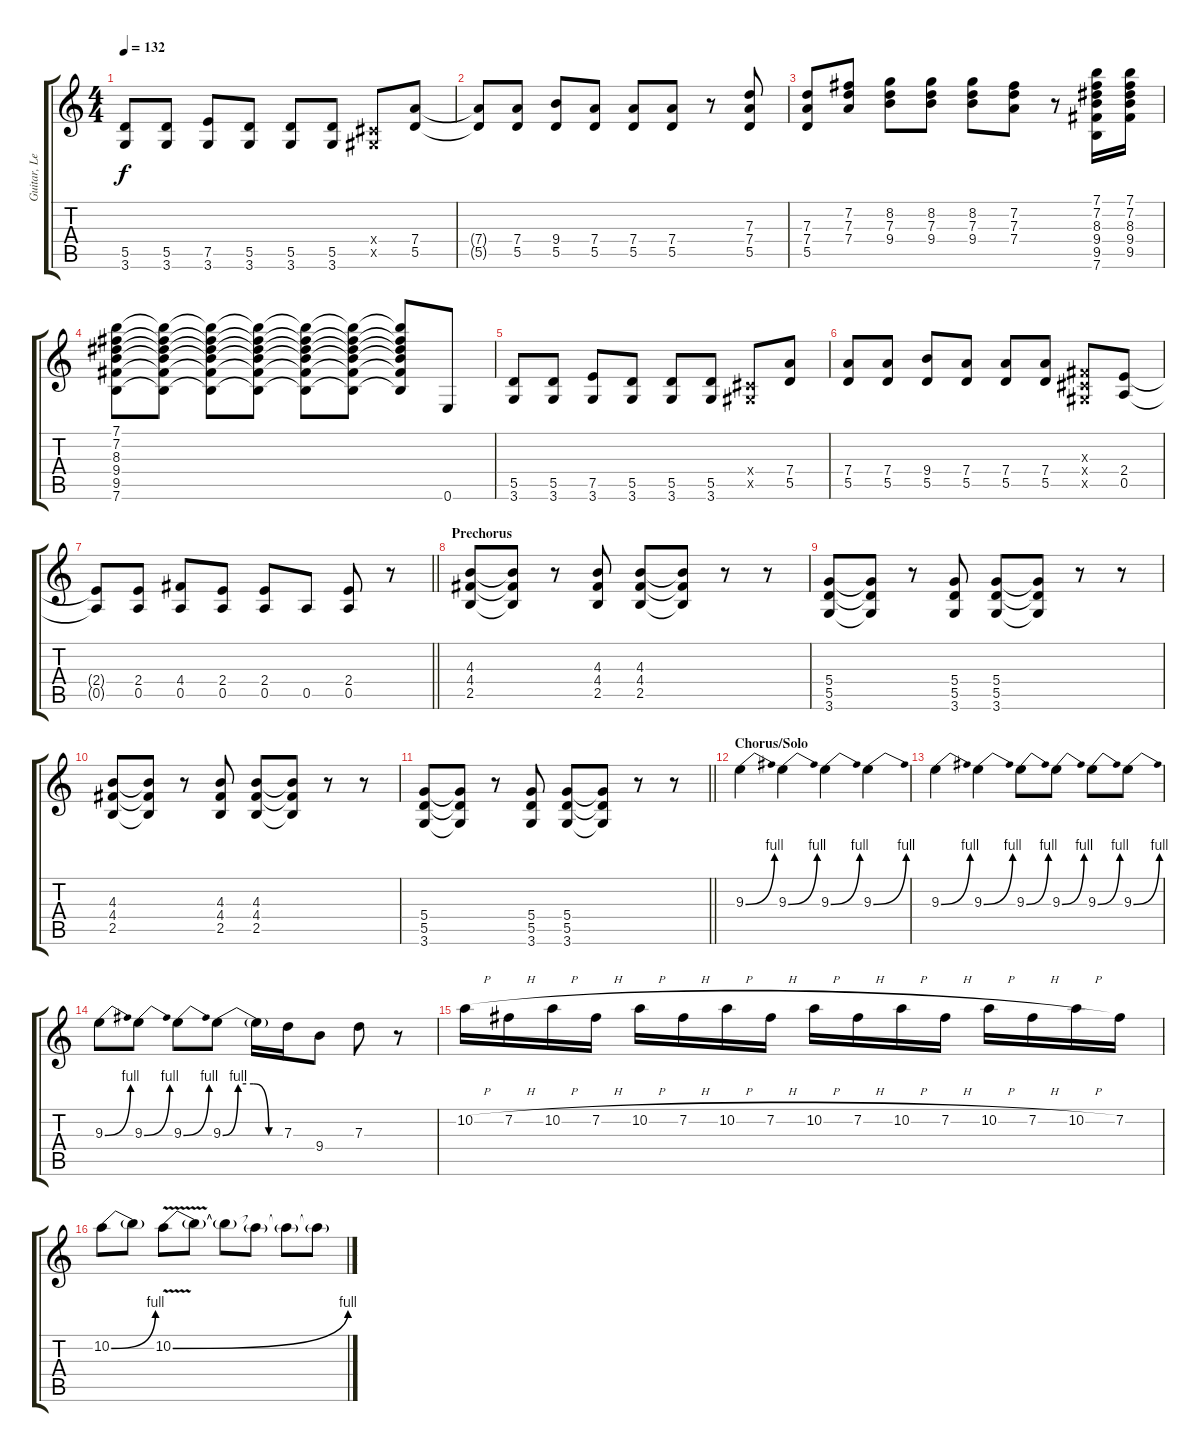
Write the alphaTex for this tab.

\track ("Guitar, Lead" "Guitar, Le") {instrument distortionguitar}
\staff {score tabs}
\tuning (E4 B3 G3 D3 A2 E2) {hide}
\ts (4 4)
\tempo 132
\clef g2
\ks c
(5.5 3.6).8{dy f} (5.5 3.6).8 (7.5 3.6).8 (5.5 3.6).8 (5.5 3.6).8 (5.5 3.6).8 (-1.4{x} -1.5{x}).8 (7.4 5.5).8 |
(7.4{t} 5.5{t}).8 (7.4 5.5).8 (9.4 5.5).8 (7.4 5.5).8 (7.4 5.5).8 (7.4 5.5).8 r.8 (7.3 7.4 5.5).8 |
(7.3 7.4 5.5).8 (7.2 7.3 7.4).8 (8.2 7.3 9.4).8 (8.2 7.3 9.4).8 (8.2 7.3 9.4).8 (7.2 7.3 7.4).8 r.8 (7.1 7.2 8.3 9.4 9.5 7.6).16 (7.1 7.2 8.3 9.4 9.5).16 |
(7.1 7.2 8.3 9.4 9.5 7.6).8 (7.1{t} 7.2{t} 8.3{t} 9.4{t} 9.5{t} 7.6{t}).8 (7.1{t} 7.2{t} 8.3{t} 9.4{t} 9.5{t} 7.6{t}).8 (7.1{t} 7.2{t} 8.3{t} 9.4{t} 9.5{t} 7.6{t}).8 (7.1{t} 7.2{t} 8.3{t} 9.4{t} 9.5{t} 7.6{t}).8 (7.1{t} 7.2{t} 8.3{t} 9.4{t} 9.5{t} 7.6{t}).8 (7.1{t} 7.2{t} 8.3{t} 9.4{t} 9.5{t} 7.6{t}).8 0.6.8 |
(5.5 3.6).8 (5.5 3.6).8 (7.5 3.6).8 (5.5 3.6).8 (5.5 3.6).8 (5.5 3.6).8 (-1.4{x} -1.5{x}).8 (7.4 5.5).8 |
(7.4 5.5).8 (7.4 5.5).8 (9.4 5.5).8 (7.4 5.5).8 (7.4 5.5).8 (7.4 5.5).8 (-1.3{x} -1.4{x} -1.5{x}).8 (2.4 0.5).8 |
\barLineRight lightlight
(2.4{t} 0.5{t}).8 (2.4 0.5).8 (4.4 0.5).8 (2.4 0.5).8 (2.4 0.5).8 0.5.8 (2.4 0.5).8 r.8 |
\section ("" "Prechorus")
(4.3 4.4 2.5).8 (4.3{t} 4.4{t} 2.5{t}).8 r.8 (4.3 4.4 2.5).8 (4.3 4.4 2.5).8 (4.3{t} 4.4{t} 2.5{t}).8 r.8 r.8 |
(5.4 5.5 3.6).8 (5.4{t} 5.5{t} 3.6{t}).8 r.8 (5.4 5.5 3.6).8 (5.4 5.5 3.6).8 (5.4{t} 5.5{t} 3.6{t}).8 r.8 r.8 |
(4.3 4.4 2.5).8 (4.3{t} 4.4{t} 2.5{t}).8 r.8 (4.3 4.4 2.5).8 (4.3 4.4 2.5).8 (4.3{t} 4.4{t} 2.5{t}).8 r.8 r.8 |
\barLineRight lightlight
(5.4 5.5 3.6).8 (5.4{t} 5.5{t} 3.6{t}).8 r.8 (5.4 5.5 3.6).8 (5.4 5.5 3.6).8 (5.4{t} 5.5{t} 3.6{t}).8 r.8 r.8 |
\section ("" "Chorus/Solo")
9.3{be (bend 0 0 60 4)}.4 9.3{be (bend 0 0 60 4)}.4 9.3{be (bend 0 0 60 4)}.4 9.3{be (bend 0 0 60 4)}.4 |
9.3{be (bend 0 0 60 4)}.4 9.3{be (bend 0 0 60 4)}.4 9.3{be (bend 0 0 60 4)}.8 9.3{be (bend 0 0 60 4)}.8 9.3{be (bend 0 0 60 4)}.8 9.3{be (bend 0 0 60 4)}.8 |
9.3{be (bend 0 0 60 4)}.8 9.3{be (bend 0 0 60 4)}.8 9.3{be (bend 0 0 60 4)}.8 9.3{be (custom 0 0 15 4 30 4 45 0 60 0)}.8 9.3{t}.16 7.3.16 9.4.8 7.3.8 r.8 |
10.2{h}.16 7.2{h}.16 10.2{h}.16 7.2{h}.16 10.2{h}.16 7.2{h}.16 10.2{h}.16 7.2{h}.16 10.2{h}.16 7.2{h}.16 10.2{h}.16 7.2{h}.16 10.2{h}.16 7.2{h}.16 10.2{h}.16 7.2.16 |
10.2{be (bend 0 0 60 4)}.8 10.2{t}.8 10.2{be (bend 0 0 60 4) v}.8 10.2{t}.8 10.2{t}.8 10.2{t}.8 10.2{t}.8 10.2{t}.8
